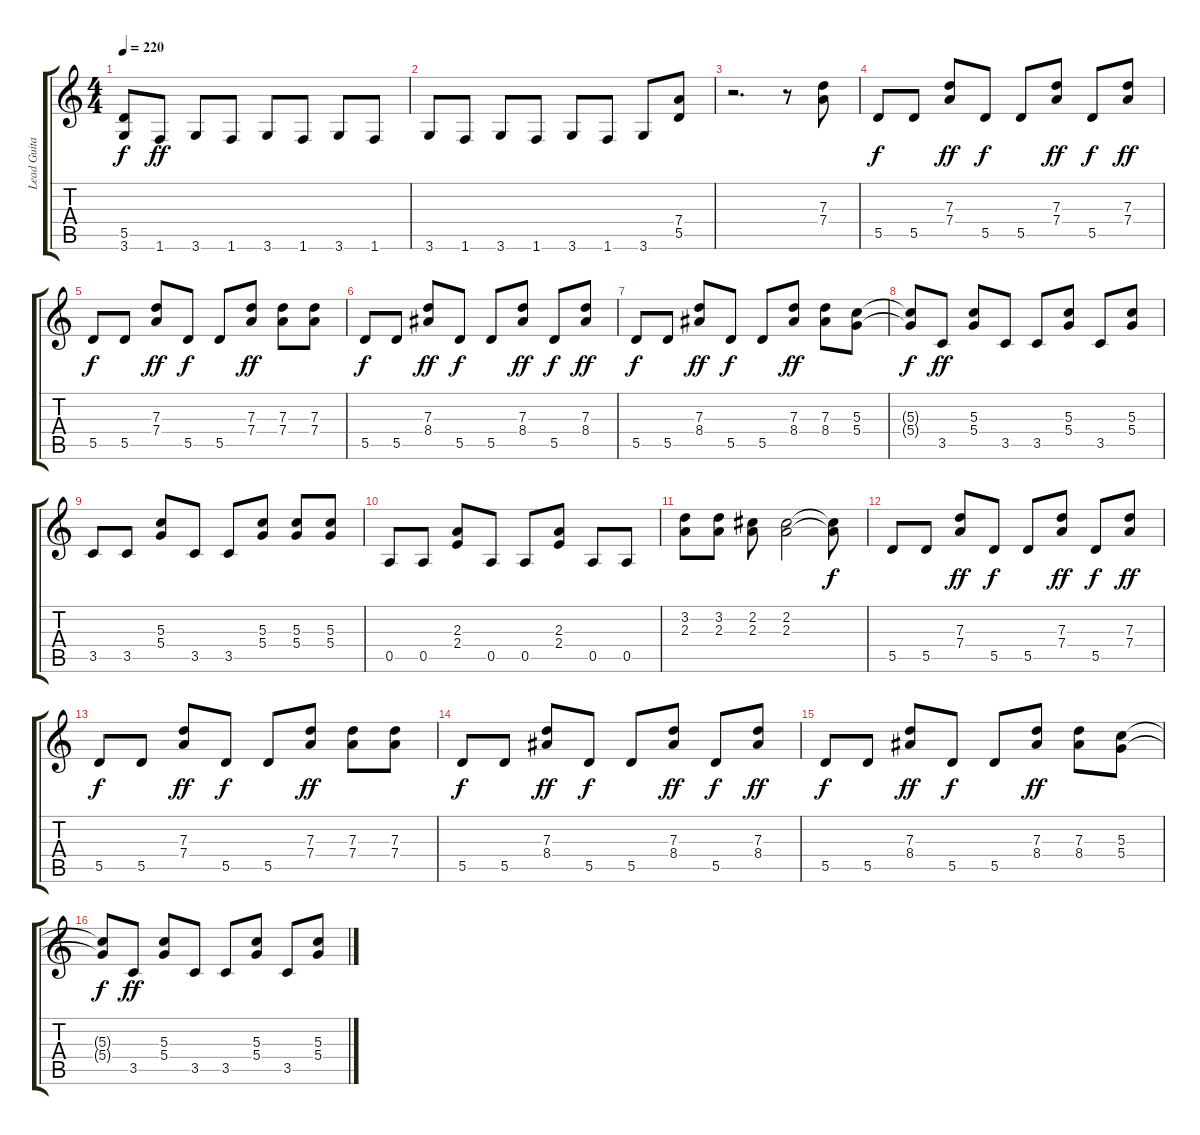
\track ("Lead Guitar" "Lead Guita") {instrument overdrivenguitar}
\staff {score tabs}
\tuning (E4 B3 G3 D3 A2 E2) {hide}
\ts (4 4)
\tempo 220
\clef g2
\ks c
(5.5{t} 3.6{t}).8{dy f} 1.6.8{dy ff} 3.6.8 1.6.8 3.6.8 1.6.8 3.6.8 1.6.8 |
3.6.8 1.6.8 3.6.8 1.6.8 3.6.8 1.6.8 3.6.8 (7.4 5.5).8 |
r.2{d} r.8 (7.3 7.4).8 |
5.5.8{dy f} 5.5.8 (7.3 7.4).8{dy ff} 5.5.8{dy f} 5.5.8 (7.3 7.4).8{dy ff} 5.5.8{dy f} (7.3 7.4).8{dy ff} |
5.5.8{dy f} 5.5.8 (7.3 7.4).8{dy ff} 5.5.8{dy f} 5.5.8 (7.3 7.4).8{dy ff} (7.3 7.4).8 (7.3 7.4).8 |
5.5.8{dy f} 5.5.8 (7.3 8.4).8{dy ff} 5.5.8{dy f} 5.5.8 (7.3 8.4).8{dy ff} 5.5.8{dy f} (7.3 8.4).8{dy ff} |
5.5.8{dy f} 5.5.8 (7.3 8.4).8{dy ff} 5.5.8{dy f} 5.5.8 (7.3 8.4).8{dy ff} (7.3 8.4).8 (5.3 5.4).8 |
(5.3{t} 5.4{t}).8{dy f} 3.5.8{dy ff} (5.3 5.4).8 3.5.8 3.5.8 (5.3 5.4).8 3.5.8 (5.3 5.4).8 |
3.5.8 3.5.8 (5.3 5.4).8 3.5.8 3.5.8 (5.3 5.4).8 (5.3 5.4).8 (5.3 5.4).8 |
0.5.8 0.5.8 (2.3 2.4).8 0.5.8 0.5.8 (2.3 2.4).8 0.5.8 0.5.8 |
(3.2 2.3).8 (3.2 2.3).8 (2.2 2.3).8 (2.2 2.3).2 (2.2{t} 2.3{t}).8{dy f} |
5.5.8 5.5.8 (7.3 7.4).8{dy ff} 5.5.8{dy f} 5.5.8 (7.3 7.4).8{dy ff} 5.5.8{dy f} (7.3 7.4).8{dy ff} |
5.5.8{dy f} 5.5.8 (7.3 7.4).8{dy ff} 5.5.8{dy f} 5.5.8 (7.3 7.4).8{dy ff} (7.3 7.4).8 (7.3 7.4).8 |
5.5.8{dy f} 5.5.8 (7.3 8.4).8{dy ff} 5.5.8{dy f} 5.5.8 (7.3 8.4).8{dy ff} 5.5.8{dy f} (7.3 8.4).8{dy ff} |
5.5.8{dy f} 5.5.8 (7.3 8.4).8{dy ff} 5.5.8{dy f} 5.5.8 (7.3 8.4).8{dy ff} (7.3 8.4).8 (5.3 5.4).8 |
(5.3{t} 5.4{t}).8{dy f} 3.5.8{dy ff} (5.3 5.4).8 3.5.8 3.5.8 (5.3 5.4).8 3.5.8 (5.3 5.4).8
